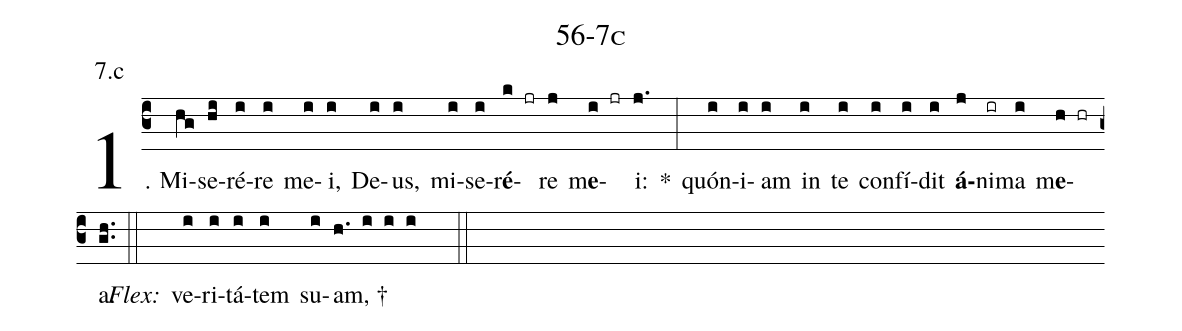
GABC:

name: 56-7c;
annotation: 7.c;
%%
(c3)1. Mi(hg)se(hi)ré(i)re(i) me(i)i,(i) De(i)us,(i) mi(i)se(i)r<b>é</b>(k jr)re(j) m<b>e</b>(i jr)i:(j.) *(:) quón(i)i(i)am(i) in(i) te(i) con(i)fí(i)dit(i) <b>á</b>(j)ni(ir)ma(i) m<b>e</b>(h hr)a.(gh..) (::)
<i>Flex:</i>()  ve(i)ri(i)tá(i)tem(i) su(i)am, †(h. i i i  ::)
